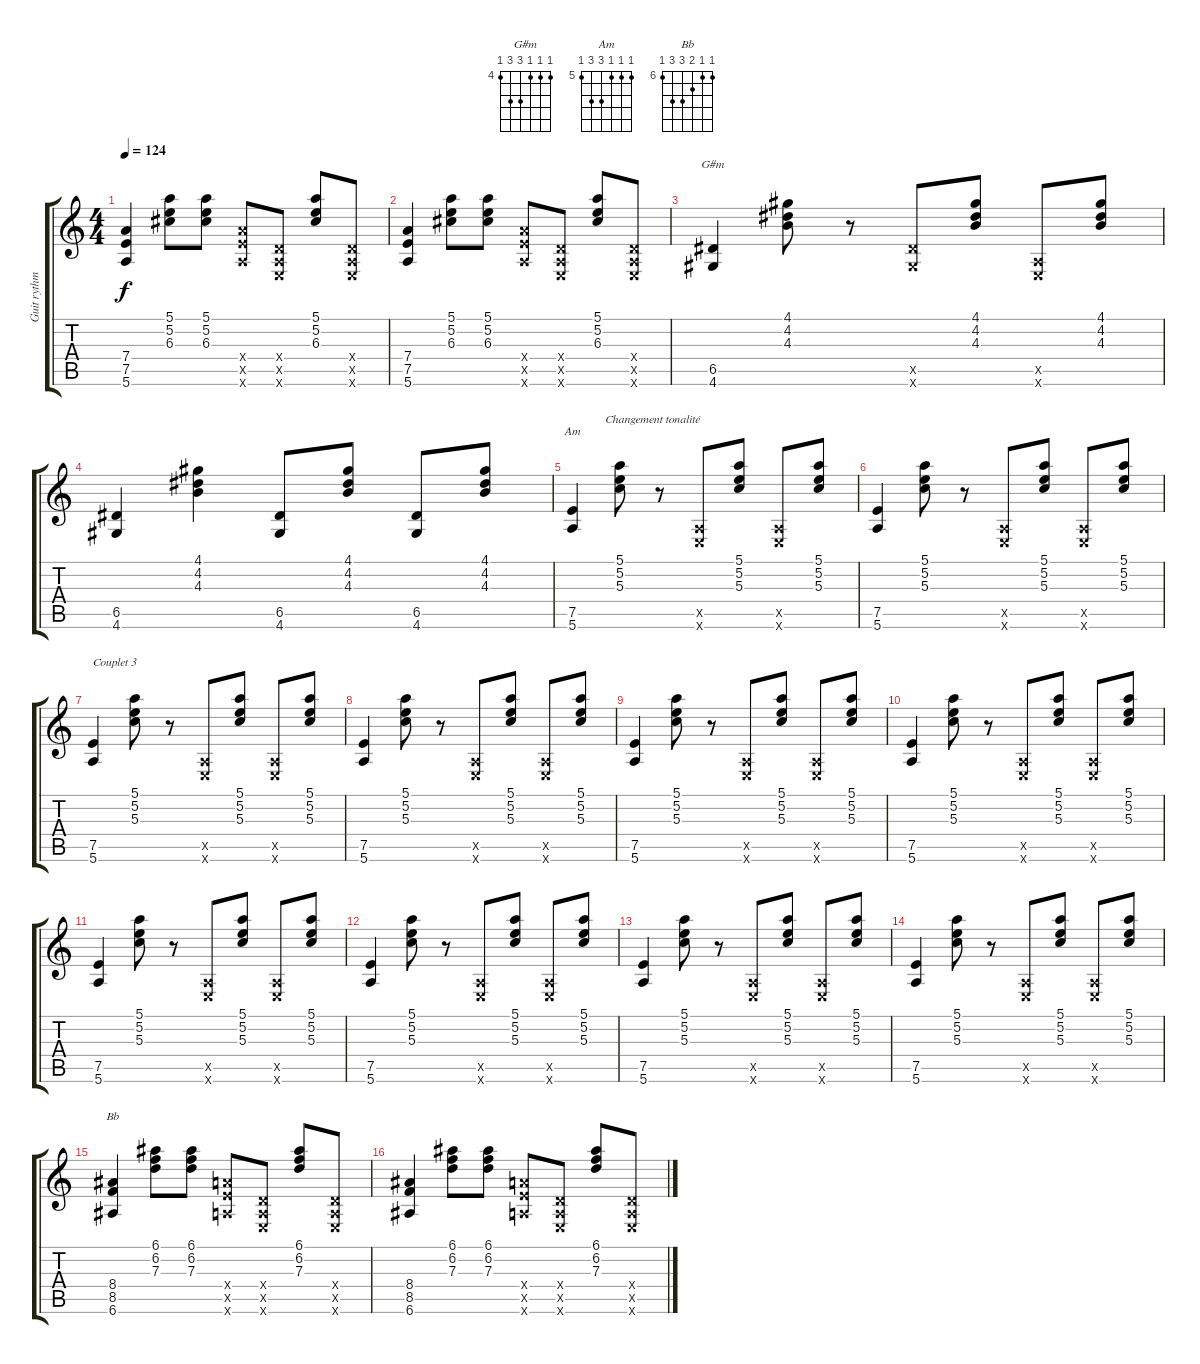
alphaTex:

\track ("Guit rythm" "Guit rythm") {instrument electricguitarclean}
\staff {score tabs}
\tuning (E4 B3 G3 D3 A2 E2) {hide}
\chord ("G#m" 4 4 4 6 6 4) {firstfret 4}
\chord ("Am" 5 5 5 7 7 5) {firstfret 5}
\chord ("Bb" 6 6 7 8 8 6) {firstfret 6}
\ts (4 4)
\tempo 124
\clef g2
\ks c
(7.4 7.5 5.6).4{dy f} (5.1 5.2 6.3).8 (5.1 5.2 6.3).8 (7.4{x} 7.5{x} 5.6{x}).8 (0.4{x} 0.5{x} 0.6{x}).8 (5.1 5.2 6.3).8 (0.4{x} 0.5{x} 0.6{x}).8 |
(7.4 7.5 5.6).4 (5.1 5.2 6.3).8 (5.1 5.2 6.3).8 (7.4{x} 7.5{x} 5.6{x}).8 (0.4{x} 0.5{x} 0.6{x}).8 (5.1 5.2 6.3).8 (0.4{x} 0.5{x} 0.6{x}).8 |
(6.5 4.6).4{ch "G#m"} (4.1 4.2 4.3).8 r.8 (6.5{x} 4.6{x}).8 (4.1 4.2 4.3).8 (0.5{x} 0.6{x}).8 (4.1 4.2 4.3).8 |
(6.5 4.6).4 (4.1 4.2 4.3).4 (6.5 4.6).8 (4.1 4.2 4.3).8 (6.5 4.6).8 (4.1 4.2 4.3).8 |
(7.5 5.6).4{ch "Am" txt "           Changement tonalité"} (5.1 5.2 5.3).8 r.8 (0.5{x} 0.6{x}).8 (5.1 5.2 5.3).8 (0.5{x} 0.6{x}).8 (5.1 5.2 5.3).8 |
(7.5 5.6).4 (5.1 5.2 5.3).8 r.8 (0.5{x} 0.6{x}).8 (5.1 5.2 5.3).8 (0.5{x} 0.6{x}).8 (5.1 5.2 5.3).8 |
(7.5 5.6).4{txt "Couplet 3"} (5.1 5.2 5.3).8 r.8 (0.5{x} 0.6{x}).8 (5.1 5.2 5.3).8 (0.5{x} 0.6{x}).8 (5.1 5.2 5.3).8 |
(7.5 5.6).4 (5.1 5.2 5.3).8 r.8 (0.5{x} 0.6{x}).8 (5.1 5.2 5.3).8 (0.5{x} 0.6{x}).8 (5.1 5.2 5.3).8 |
(7.5 5.6).4 (5.1 5.2 5.3).8 r.8 (0.5{x} 0.6{x}).8 (5.1 5.2 5.3).8 (0.5{x} 0.6{x}).8 (5.1 5.2 5.3).8 |
(7.5 5.6).4 (5.1 5.2 5.3).8 r.8 (0.5{x} 0.6{x}).8 (5.1 5.2 5.3).8 (0.5{x} 0.6{x}).8 (5.1 5.2 5.3).8 |
(7.5 5.6).4 (5.1 5.2 5.3).8 r.8 (0.5{x} 0.6{x}).8 (5.1 5.2 5.3).8 (0.5{x} 0.6{x}).8 (5.1 5.2 5.3).8 |
(7.5 5.6).4 (5.1 5.2 5.3).8 r.8 (0.5{x} 0.6{x}).8 (5.1 5.2 5.3).8 (0.5{x} 0.6{x}).8 (5.1 5.2 5.3).8 |
(7.5 5.6).4 (5.1 5.2 5.3).8 r.8 (0.5{x} 0.6{x}).8 (5.1 5.2 5.3).8 (0.5{x} 0.6{x}).8 (5.1 5.2 5.3).8 |
(7.5 5.6).4 (5.1 5.2 5.3).8 r.8 (0.5{x} 0.6{x}).8 (5.1 5.2 5.3).8 (0.5{x} 0.6{x}).8 (5.1 5.2 5.3).8 |
(8.4 8.5 6.6).4{ch "Bb"} (6.1 6.2 7.3).8 (6.1 6.2 7.3).8 (7.4{x} 7.5{x} 5.6{x}).8 (0.4{x} 0.5{x} 0.6{x}).8 (6.1 6.2 7.3).8 (0.4{x} 0.5{x} 0.6{x}).8 |
(8.4 8.5 6.6).4 (6.1 6.2 7.3).8 (6.1 6.2 7.3).8 (7.4{x} 7.5{x} 5.6{x}).8 (0.4{x} 0.5{x} 0.6{x}).8 (6.1 6.2 7.3).8 (0.4{x} 0.5{x} 0.6{x}).8
